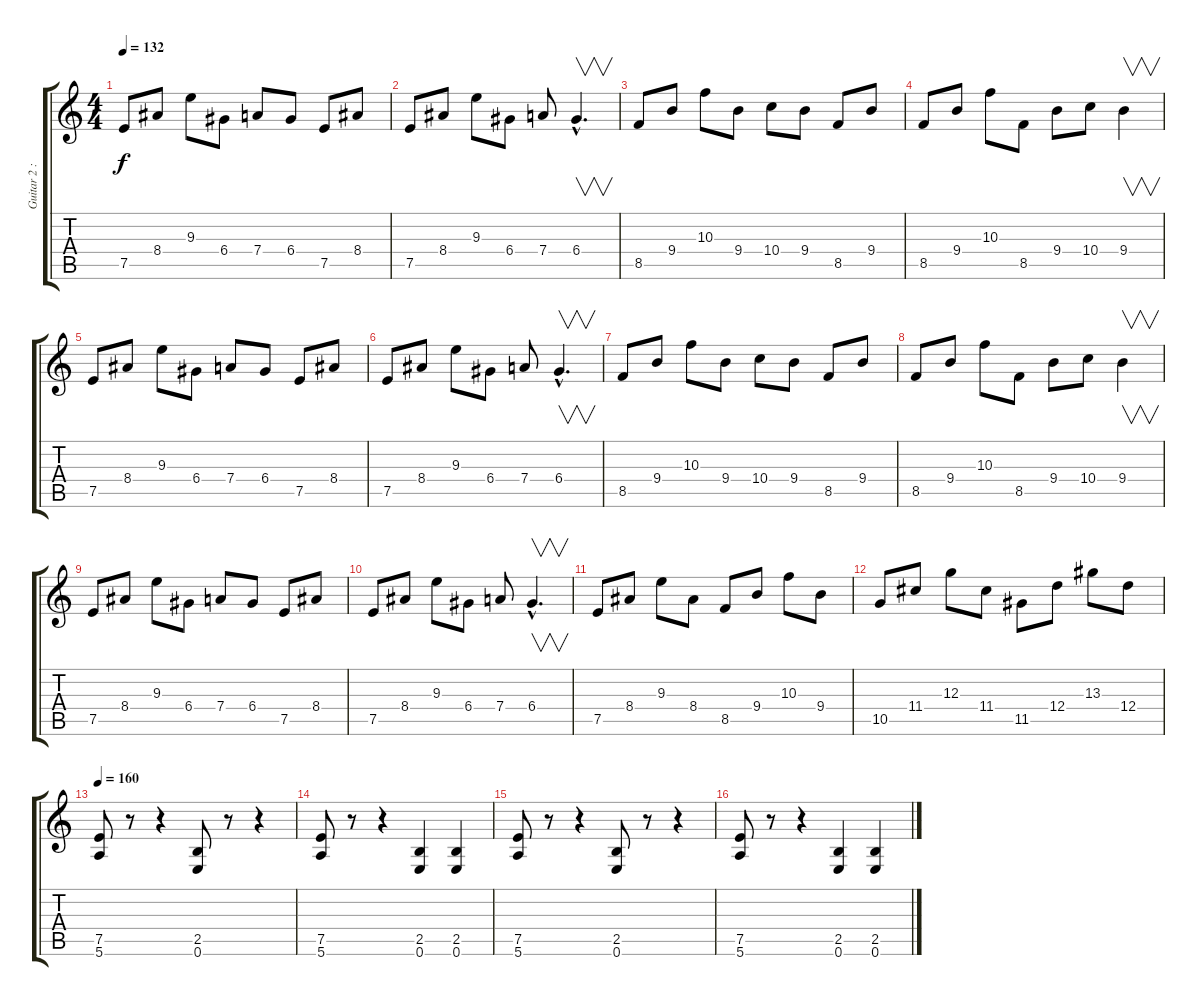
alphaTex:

\track ("Guitar 2 : Kiko" "Guitar 2 :") {instrument overdrivenguitar}
\staff {score tabs}
\tuning (E4 B3 G3 D3 A2 E2) {hide}
\ts (4 4)
\tempo 132
\clef g2
\ks c
7.5.8{dy f} 8.4.8 9.3.8 6.4.8 7.4.8 6.4.8 7.5.8 8.4.8 |
7.5.8 8.4.8 9.3.8 6.4.8 7.4.8 6.4{hac}.4{v d} |
8.5.8 9.4.8 10.3.8 9.4.8 10.4.8 9.4.8 8.5.8 9.4.8 |
8.5.8 9.4.8 10.3.8 8.5.8 9.4.8 10.4.8 9.4.4{v} |
7.5.8 8.4.8 9.3.8 6.4.8 7.4.8 6.4.8 7.5.8 8.4.8 |
7.5.8 8.4.8 9.3.8 6.4.8 7.4.8 6.4{hac}.4{v d} |
8.5.8 9.4.8 10.3.8 9.4.8 10.4.8 9.4.8 8.5.8 9.4.8 |
8.5.8 9.4.8 10.3.8 8.5.8 9.4.8 10.4.8 9.4.4{v} |
7.5.8 8.4.8 9.3.8 6.4.8 7.4.8 6.4.8 7.5.8 8.4.8 |
7.5.8 8.4.8 9.3.8 6.4.8 7.4.8 6.4{hac}.4{v d} |
7.5.8 8.4.8 9.3.8 8.4.8 8.5.8 9.4.8 10.3.8 9.4.8 |
10.5.8 11.4.8 12.3.8 11.4.8 11.5.8 12.4.8 13.3.8 12.4.8 |
\tempo 160
(7.5 5.6).8 r.8 r.4 (2.5 0.6).8 r.8 r.4 |
(7.5 5.6).8 r.8 r.4 (2.5 0.6).4 (2.5 0.6).4 |
(7.5 5.6).8 r.8 r.4 (2.5 0.6).8 r.8 r.4 |
(7.5 5.6).8 r.8 r.4 (2.5 0.6).4 (2.5 0.6).4
